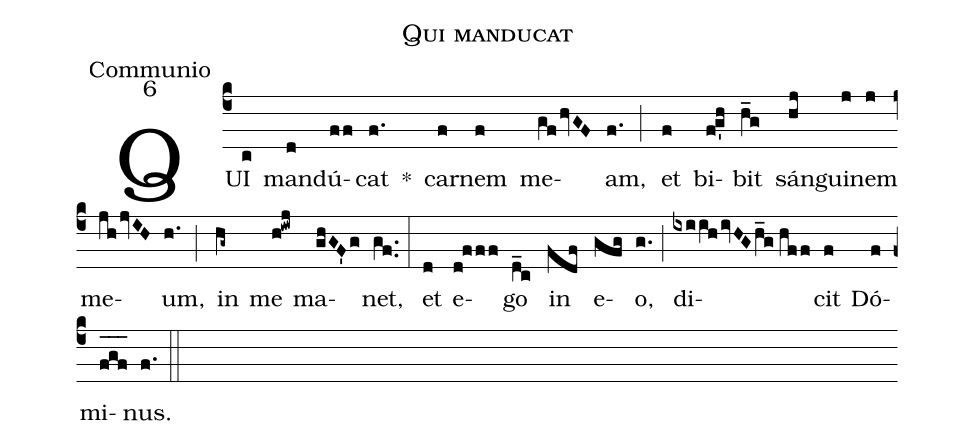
name:Qui manducat;
office-part:Communio;
mode:6;
%%
(c4) QUI(c) man(d)dú(ff)cat(f.) *() car(f)nem(f) me(gfhvGF)am,(f.) (;) et(f) bi(fg'h)bit(h_g) sán(hj)gui(j)nem(j) me(jhjvIH)um,(h.) (;) in(hg~) me(h!iwj) ma(ghGF'g)net,(gf..) (:) et(d) e(d!fff)go(d_c) in(fdf) e(gfg)o,(g.) (;) di(ixiihivHGh_g//hff)cit(f) Dó(f)mi(f_[oh:h]g_[oh:h]f_[oh:h])nus.(f.) (::)
